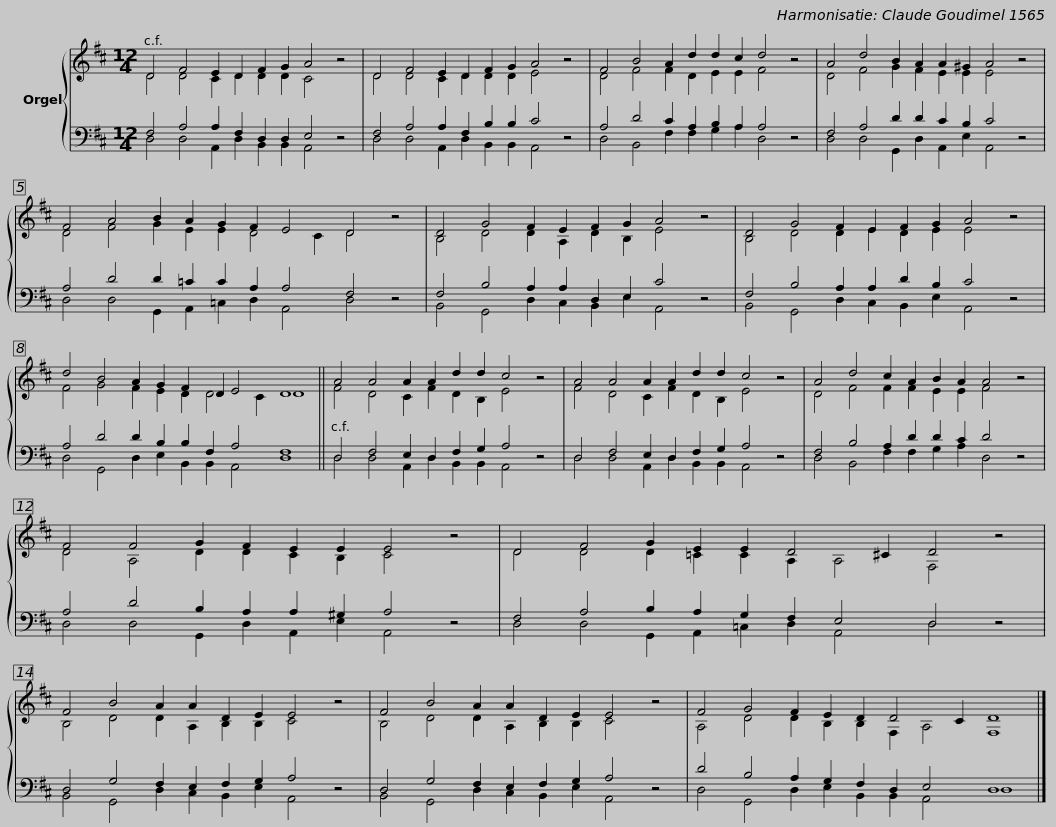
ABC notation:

X:1
%%score { ( 1 2 ) | ( 3 4 ) }
L:1/8
M:12/4
I:linebreak $
K:D
V:1 treble
V:2 treble
V:3 bass
V:4 bass
V:1
 D4 F4 E2 D2 F2 G2 A4 z4 |$ D4 F4 E2 D2 F2 G2 A4 z4 |$ F4 B4 A2 d2 d2 c2 d4 z4 |$ A4 d4 B2 A2 A2 ^G2 A4 z4 |$ F4 A4 B2 A2 G2 F2 E4 D4 z4 |$ %5
 D4 G4 F2 E2 F2 G2 A4 z4 |$ D4 G4 F2 E2 F2 G2 A4 z4 |$ d4 B4 A2 G2 F2 D2 E4 D8 ||$ A4 A4 A2 A2 d2 d2 c4 z4 |$ A4 A4 A2 A2 d2 d2 c4 z4 |$ %10
 A4 d4 c2 A2 B2 A2 A4 z4 |$ F4 F4 G2 F2 E2 E2 E4 z4 |$ D4 F4 G2 E2 E2 D4 ^C2 D4 z4 |$ F4 B4 A2 A2 D2 E2 E4 z4 |$ F4 B4 A2 A2 D2 E2 E4 z4 |$ %15
 F4 G4 F2 E2 D2 D4 C2 D8 |] %16
V:2
 D4 D4 C2 D2 D2 D2 C4 x4 |$ D4 D4 C2 D2 D2 D2 E4 x4 |$ D4 F4 F2 D2 E2 E2 F4 x4 |$ D4 F4 G2 F2 E2 E2 E4 x4 |$ D4 F4 G2 E2 E2 D4 C2 D4 x4 |$ %5
 B,4 D4 D2 A,2 D2 B,2 E4 x4 |$ B,4 D4 D2 E2 D2 E2 E4 x4 |$ F4 G4 F2 E2 D2 D4 C2 D8 ||$ F4 D4 C2 F2 D2 B,2 E4 x4 |$ F4 D4 C2 F2 D2 B,2 E4 x4 |$ %10
 D4 F4 F2 F2 E2 E2 F4 x4 |$ D4 A,4 D2 D2 C2 B,2 C4 x4 |$ D4 D4 D2 =C2 C2 A,2 A,4 F,4 x4 |$ B,4 D4 D2 A,2 B,2 B,2 C4 x4 |$ B,4 D4 D2 A,2 B,2 B,2 C4 x4 |$ %15
 A,4 D4 D2 B,2 B,2 F,2 A,4 F,8 |] %16
V:3
 F,4 A,4 A,2 F,2 D,2 D,2 E,4 z4 |$ F,4 A,4 A,2 F,2 B,2 B,2 C4 z4 |$ A,4 D4 C2 A,2 B,2 A,2 A,4 z4 |$ F,4 A,4 D2 D2 C2 B,2 C4 z4 |$ A,4 D4 D2 =C2 C2 A,2 A,4 F,4 z4 |$ %5
 F,4 B,4 A,2 A,2 D,2 E,2 C4 z4 |$ F,4 B,4 A,2 A,2 D2 B,2 C4 z4 |$ A,4 D4 D2 B,2 B,2 F,2 A,4 F,8 ||$ D,4 F,4 E,2 D,2 F,2 G,2 A,4 z4 |$ D,4 F,4 E,2 D,2 F,2 G,2 A,4 z4 |$ %10
 F,4 B,4 A,2 D2 D2 C2 D4 z4 |$ A,4 D4 B,2 A,2 A,2 ^G,2 A,4 z4 |$ F,4 A,4 B,2 A,2 G,2 F,2 E,4 D,4 z4 |$ D,4 G,4 F,2 E,2 F,2 G,2 A,4 z4 |$ D,4 G,4 F,2 E,2 F,2 G,2 A,4 z4 |$ %15
 D4 B,4 A,2 G,2 F,2 D,2 E,4 D,8 |] %16
V:4
 D,4 D,4 A,,2 D,2 B,,2 B,,2 A,,4 x4 |$ D,4 D,4 A,,2 D,2 B,,2 B,,2 A,,4 x4 |$ D,4 B,,4 F,2 F,2 G,2 A,2 D,4 x4 |$ D,4 D,4 G,,2 D,2 A,,2 E,2 A,,4 x4 |$ D,4 D,4 G,,2 A,,2 =C,2 D,2 A,,4 D,4 x4 |$ %5
 B,,4 G,,4 D,2 C,2 B,,2 E,2 A,,4 x4 |$ B,,4 G,,4 D,2 C,2 B,,2 E,2 A,,4 x4 |$ D,4 G,,4 D,2 E,2 B,,2 B,,2 A,,4 D,8 ||$ D,4 D,4 A,,2 D,2 B,,2 B,,2 A,,4 x4 |$ D,4 D,4 A,,2 D,2 B,,2 B,,2 A,,4 x4 |$ %10
 D,4 B,,4 F,2 F,2 G,2 A,2 D,4 x4 |$ D,4 D,4 G,,2 D,2 A,,2 E,2 A,,4 x4 |$ D,4 D,4 G,,2 A,,2 =C,2 D,2 A,,4 D,4 x4 |$ B,,4 G,,4 D,2 C,2 B,,2 E,2 A,,4 x4 |$ B,,4 G,,4 D,2 C,2 B,,2 E,2 A,,4 x4 |$ %15
 D,4 G,,4 D,2 E,2 B,,2 B,,2 A,,4 D,8 |] %16
